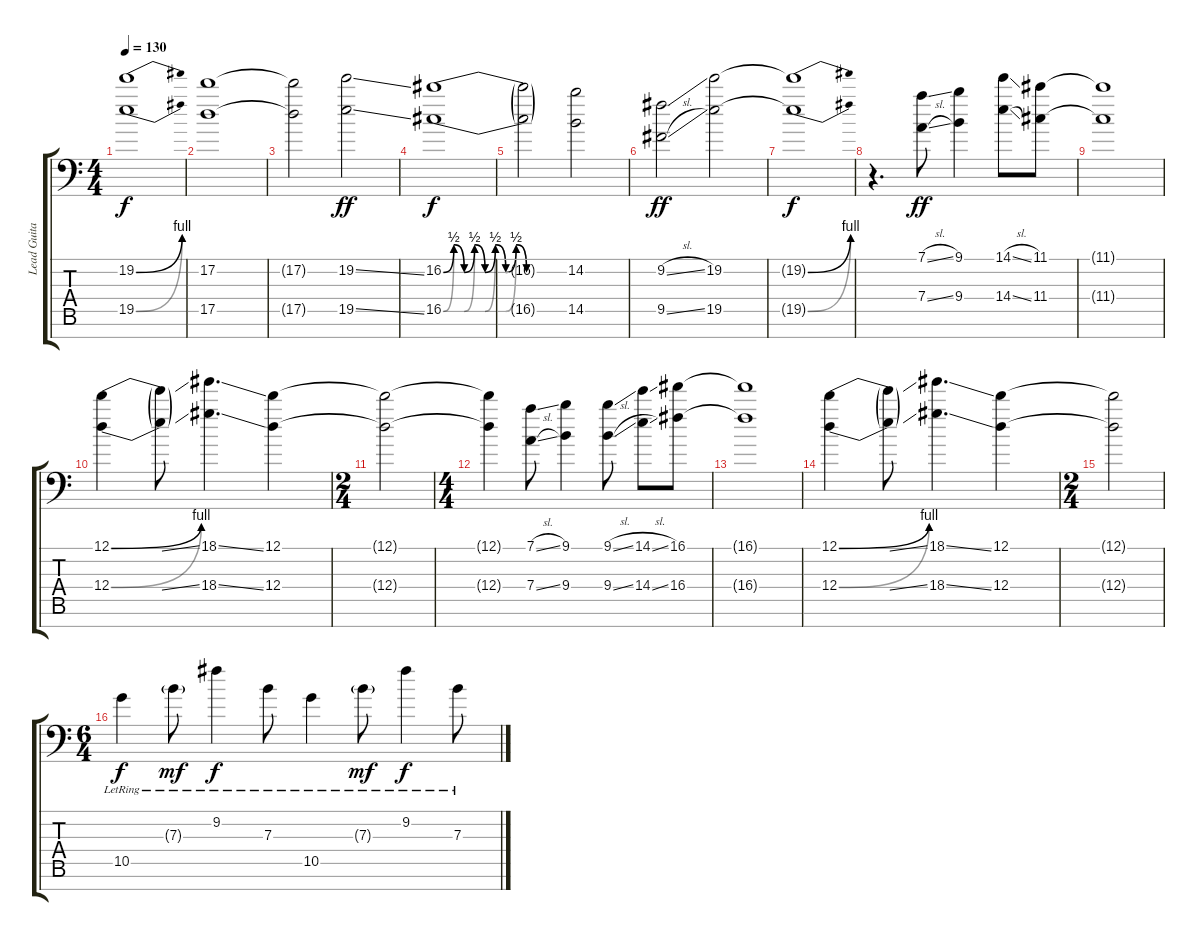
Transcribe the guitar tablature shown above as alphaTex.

\track ("Lead Guitar #2" "Lead Guita") {instrument distortionguitar}
\staff {score tabs}
\tuning (D4 A3 E3 D3 A2 E2 A1) {hide}
\ts (4 4)
\tempo 130
\clef f4
\ks c
(19.2{be (bend 0 0 60 4) t} 19.5{be (bend 0 0 60 4) t}).1{dy f} |
(17.2 17.5).1 |
(17.2{t} 17.5{t}).2 (19.2{ss} 19.5{ss}).2{dy ff} |
(16.2{be (custom 0 0 5 2 10 0 15 2 20 0 25 2 30 0 35 2 40 0 60 0)} 16.5{be (custom 0 0 5 2 10 0 15 2 20 0 25 2 30 0 35 2 40 0 60 0)}).1{dy f} |
(16.2{t} 16.5{t}).2 (14.2 14.5).2 |
(9.2{sl} 9.5{sl}).2{dy ff} (19.2 19.5).2 |
(19.2{be (bend 0 0 60 4) t} 19.5{be (bend 0 0 60 4) t}).1{dy f} |
r.4{d} (7.1{sl} 7.4{sl}).8{dy ff} (9.1 9.4).4 (14.1{sl} 14.4{sl}).8 (11.1 11.4).8 |
(11.1{t} 11.4{t}).1 |
(12.1{be (bend 0 0 60 4)} 12.4{be (bend 0 0 60 4)}).4 (12.1{ss t} 12.4{ss t}).8 (18.1{ss} 18.4{ss}).4{d} (12.1 12.4).4 |
\ts (2 4)
(12.1{t} 12.4{t}).2 |
\ts (4 4)
(12.1{t} 12.4{t}).4 (7.1{sl} 7.4{sl}).8 (9.1 9.4).4 (9.1{sl} 9.4{sl}).8 (14.1{sl} 14.4{sl}).8 (16.1 16.4).8 |
(16.1{t} 16.4{t}).1 |
(12.1{be (bend 0 0 60 4)} 12.4{be (bend 0 0 60 4)}).4 (12.1{ss t} 12.4{ss t}).8 (18.1{ss} 18.4{ss}).4{d} (12.1 12.4).4 |
\ts (2 4)
(12.1{t} 12.4{t}).2 |
\ts (6 4)
10.5{lr}.4{dy f balance 16 instrument electricguitarjazz} 7.3{g lr}.8{dy mf} 9.2{lr}.4{dy f} 7.3{lr}.8 10.5{lr}.4 7.3{g lr}.8{dy mf} 9.2{lr}.4{dy f} 7.3{lr}.8
